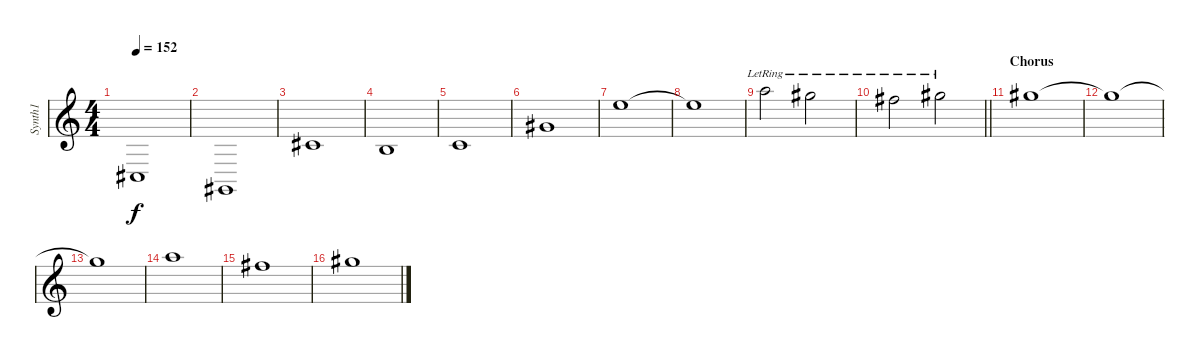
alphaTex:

\track ("Synth1" "Synth1") {instrument stringensemble1}
\staff {score}
\tuning (E4 B3 G3 D3 A2 E2) {hide}
\ts (4 4)
\tempo 152
\clef g2
\ks c
9.6.1{dy f} |
4.6.1 |
6.3.1 |
4.3.1 |
5.3.1 |
9.2.1 |
12.1.1 |
12.1{t}.1 |
17.1{lr}.2 16.1{lr}.2 |
\barLineRight lightlight
14.1{lr}.2 16.1{lr}.2 |
\section ("" "Chorus")
16.1.1 |
16.1{t}.1 |
16.1{t}.1 |
17.1.1 |
14.1.1 |
16.1.1
